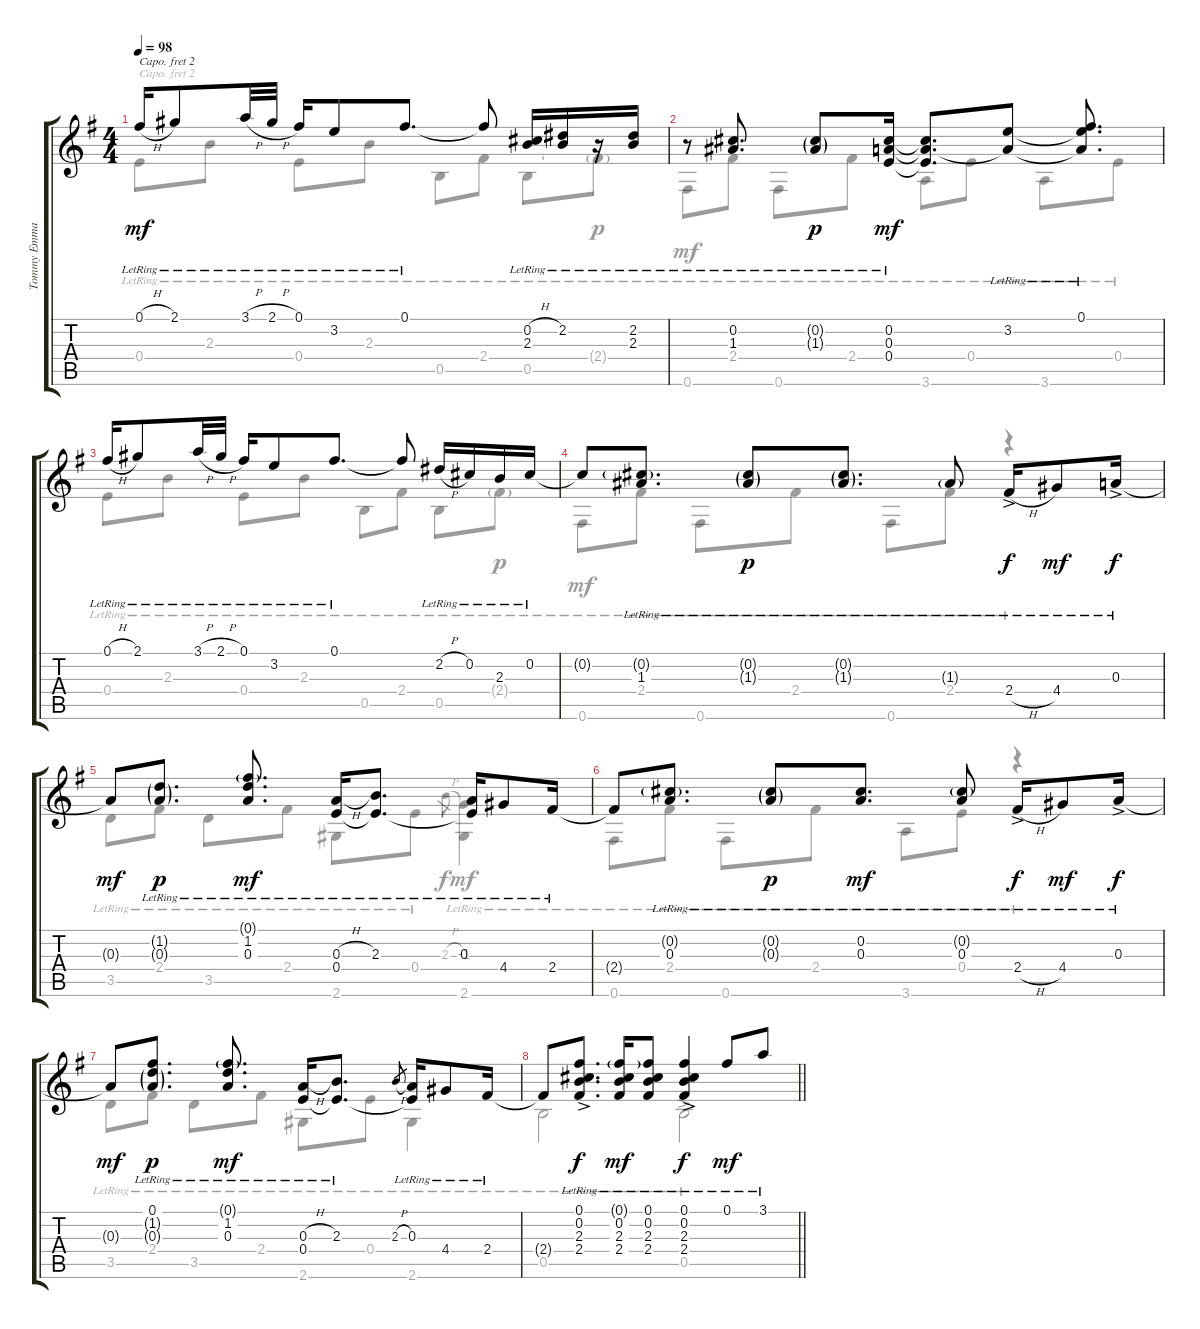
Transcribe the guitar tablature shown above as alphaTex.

\track ("Tommy Emmanuel" "Tommy Emma") {instrument acousticguitarsteel}
\staff {score tabs}
\capo 2
\tuning (E4 B3 G3 D3 A2 E2) {hide}
\voice
\ts (4 4)
\tempo 98
\clef g2
\ks g
0.1{h lr}.16{dy mf} 2.1{lr}.8 3.1{h lr}.32 2.1{h lr}.32 0.1{lr}.16 3.2{lr}.8 0.1{lr}.8{d} 0.1{t}.8 (0.2{h lr} 2.3{lr}).16 (2.2{lr} 2.3{t}).16 r.16 (2.2{lr} 2.3{lr}).16 |
r.8 (0.2{lr} 1.3{lr}).8{d} (0.2{g lr} 1.3{g lr}).8{dy p} (0.2{lr} 0.3{lr} 0.4{lr}).16{dy mf} (0.2{t} 0.3{t} 0.4{t}).8{d} (3.2{lr} 0.3{t}).8 (0.1{lr} 3.2{t} 0.3{t}).8{d} |
0.1{h lr}.16 2.1{lr}.8 3.1{h lr}.32 2.1{h lr}.32 0.1{lr}.16 3.2{lr}.8 0.1{lr}.8{d} 0.1{t}.8 2.2{h lr}.16 0.2{lr}.16 2.3{lr}.16 0.2{lr}.16 |
0.2{t}.8 (0.2{g lr} 1.3{lr}).8{d} (0.2{g lr} 1.3{g lr}).8{dy p} (0.2{g lr} 1.3{g lr}).8{d} 1.3{g lr}.8 2.4{h ac lr}.16{dy f} 4.4{lr}.8{dy mf} 0.3{ac lr}.16{dy f} |
0.3{t}.8{dy mf} (1.2{g lr} 0.3{g lr}).8{d dy p} (0.1{g lr} 1.2{lr} 0.3{lr}).8{d dy mf} (0.3{h lr} 0.4{lr}).16 (2.3{lr} 0.4{t}).8{d} (0.3{lr} 0.4{t}).16 4.4{lr}.8 2.4{lr}.16 |
2.4{t}.8 (0.2{g lr} 0.3{lr}).8{d} (0.2{g lr} 0.3{g lr}).8{dy p} (0.2{lr} 0.3{lr}).8{d dy mf} (0.2{g lr} 0.3{lr}).8 2.4{h ac lr}.16{dy f} 4.4{lr}.8{dy mf} 0.3{ac lr}.16{dy f} |
0.3{t}.8{dy mf} (0.1{lr} 1.2{g lr} 0.3{g lr}).8{d dy p} (0.1{g lr} 1.2{lr} 0.3{lr}).8{d dy mf} (0.3{h lr} 0.4{lr}).16 (2.3{lr} 0.4{t}).8{d} 2.3{h}.8{gr} (0.3{lr} 0.4{t}).16 4.4{lr}.8 2.4{lr}.16 |
\barLineRight lightlight
2.4{t}.8 (0.1{ac lr} 0.2{ac lr} 2.3{ac lr} 2.4{ac lr}).8{d dy f} (0.1{g lr} 0.2{lr} 2.3{lr} 2.4{lr}).16{dy mf} (0.1{lr} 0.2{lr} 2.3{lr} 2.4{lr}).8 (0.1{ac lr} 0.2{ac lr} 2.3{ac lr} 2.4{ac lr}).4{dy f} 0.1{lr}.8{dy mf} 3.1{lr}.8
\voice
\clef g2
\ottava regular
\simile none
\ks g
0.4{lr}.8{dy mf} 2.3{lr}.8 0.4{lr}.8 2.3{lr}.8 0.5{lr}.8 2.4{lr}.8 0.5{lr}.8 2.4{g lr}.8{dy p} |
0.6{lr}.8{dy mf} 2.4{lr}.8 0.6{lr}.8 2.4{lr}.8 3.6{lr}.8 0.4{lr}.8 3.6{lr}.8 0.4{lr}.8 |
0.4{lr}.8 2.3{lr}.8 0.4{lr}.8 2.3{lr}.8 0.5{lr}.8 2.4{lr}.8 0.5{lr}.8 2.4{g lr}.8{dy p} |
0.6{lr}.8{dy mf} 2.4{lr}.8 0.6{lr}.8 2.4{lr}.8 0.6{lr}.8 2.4{lr}.8 r.4 |
3.5{lr}.8 2.4{lr}.8 3.5{lr}.8 2.4{lr}.8 2.6{lr}.8 0.4{lr}.8 2.3{h}.8{gr dy f} (-1.3 2.6{lr}).4{dy mf} |
0.6{lr}.8 2.4{lr}.8 0.6{lr}.8 2.4{lr}.8 3.6{lr}.8 0.4{lr}.8 r.4 |
3.5{lr}.8 2.4{lr}.8 3.5{lr}.8 2.4{lr}.8 2.6{lr}.8 0.4{lr}.8 2.6{lr}.4 |
\barLineRight lightlight
0.5{lr}.2 0.5{ac lr}.2{dy f}
